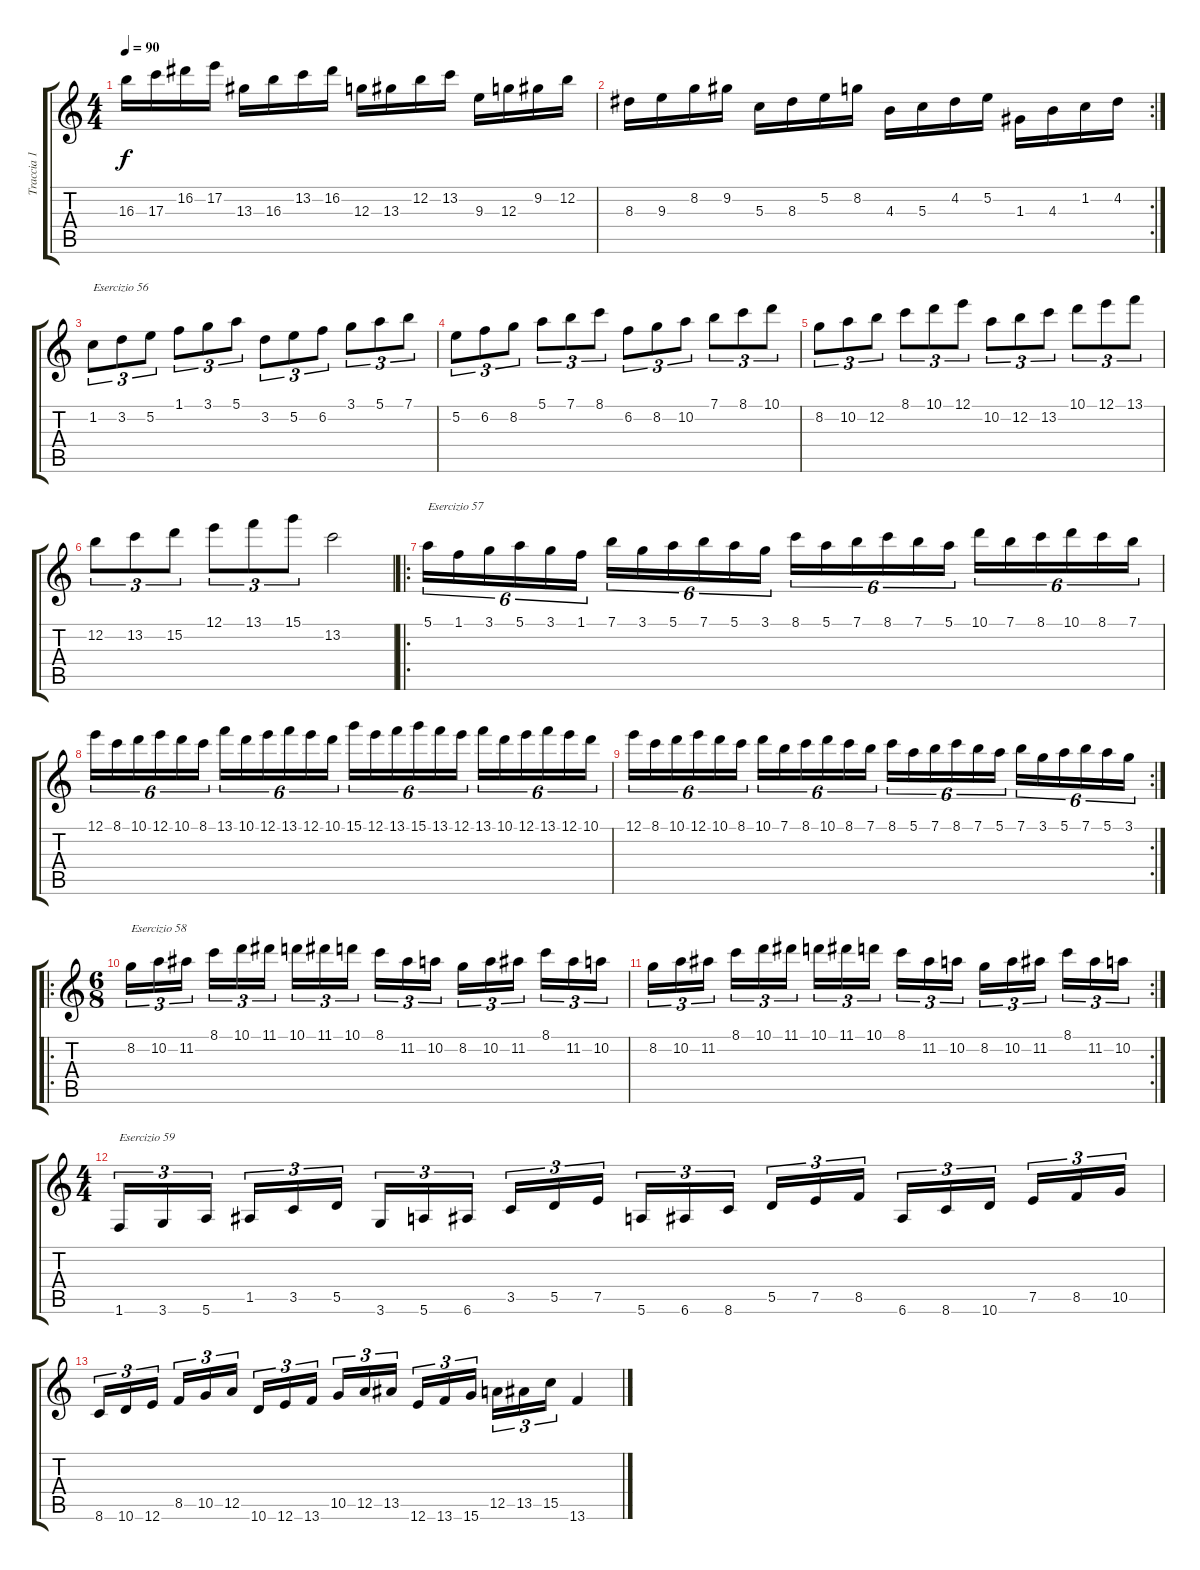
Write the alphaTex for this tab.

\track ("Traccia 1" "Traccia 1") {instrument acousticguitarnylon}
\staff {score tabs}
\tuning (E4 B3 G3 D3 A2 E2) {hide}
\ts (4 4)
\tempo 90
\clef g2
\ks c
16.3.16{dy f} 17.3.16 16.2.16 17.2.16 13.3.16 16.3.16 13.2.16 16.2.16 12.3.16 13.3.16 12.2.16 13.2.16 9.3.16 12.3.16 9.2.16 12.2.16 |
\rc 2
8.3.16 9.3.16 8.2.16 9.2.16 5.3.16 8.3.16 5.2.16 8.2.16 4.3.16 5.3.16 4.2.16 5.2.16 1.3.16 4.3.16 1.2.16 4.2.16 |
1.2.8{tu (3 2) txt "Esercizio 56"} 3.2.8{tu (3 2)} 5.2.8{tu (3 2)} 1.1.8{tu (3 2)} 3.1.8{tu (3 2)} 5.1.8{tu (3 2)} 3.2.8{tu (3 2)} 5.2.8{tu (3 2)} 6.2.8{tu (3 2)} 3.1.8{tu (3 2)} 5.1.8{tu (3 2)} 7.1.8{tu (3 2)} |
5.2.8{tu (3 2)} 6.2.8{tu (3 2)} 8.2.8{tu (3 2)} 5.1.8{tu (3 2)} 7.1.8{tu (3 2)} 8.1.8{tu (3 2)} 6.2.8{tu (3 2)} 8.2.8{tu (3 2)} 10.2.8{tu (3 2)} 7.1.8{tu (3 2)} 8.1.8{tu (3 2)} 10.1.8{tu (3 2)} |
8.2.8{tu (3 2)} 10.2.8{tu (3 2)} 12.2.8{tu (3 2)} 8.1.8{tu (3 2)} 10.1.8{tu (3 2)} 12.1.8{tu (3 2)} 10.2.8{tu (3 2)} 12.2.8{tu (3 2)} 13.2.8{tu (3 2)} 10.1.8{tu (3 2)} 12.1.8{tu (3 2)} 13.1.8{tu (3 2)} |
12.2.8{tu (3 2)} 13.2.8{tu (3 2)} 15.2.8{tu (3 2)} 12.1.8{tu (3 2)} 13.1.8{tu (3 2)} 15.1.8{tu (3 2)} 13.2.2 |
\ro
5.1.16{tu (6 4) txt "Esercizio 57"} 1.1.16{tu (6 4)} 3.1.16{tu (6 4)} 5.1.16{tu (6 4)} 3.1.16{tu (6 4)} 1.1.16{tu (6 4)} 7.1.16{tu (6 4)} 3.1.16{tu (6 4)} 5.1.16{tu (6 4)} 7.1.16{tu (6 4)} 5.1.16{tu (6 4)} 3.1.16{tu (6 4)} 8.1.16{tu (6 4)} 5.1.16{tu (6 4)} 7.1.16{tu (6 4)} 8.1.16{tu (6 4)} 7.1.16{tu (6 4)} 5.1.16{tu (6 4)} 10.1.16{tu (6 4)} 7.1.16{tu (6 4)} 8.1.16{tu (6 4)} 10.1.16{tu (6 4)} 8.1.16{tu (6 4)} 7.1.16{tu (6 4)} |
12.1.16{tu (6 4)} 8.1.16{tu (6 4)} 10.1.16{tu (6 4)} 12.1.16{tu (6 4)} 10.1.16{tu (6 4)} 8.1.16{tu (6 4)} 13.1.16{tu (6 4)} 10.1.16{tu (6 4)} 12.1.16{tu (6 4)} 13.1.16{tu (6 4)} 12.1.16{tu (6 4)} 10.1.16{tu (6 4)} 15.1.16{tu (6 4)} 12.1.16{tu (6 4)} 13.1.16{tu (6 4)} 15.1.16{tu (6 4)} 13.1.16{tu (6 4)} 12.1.16{tu (6 4)} 13.1.16{tu (6 4)} 10.1.16{tu (6 4)} 12.1.16{tu (6 4)} 13.1.16{tu (6 4)} 12.1.16{tu (6 4)} 10.1.16{tu (6 4)} |
\rc 2
12.1.16{tu (6 4)} 8.1.16{tu (6 4)} 10.1.16{tu (6 4)} 12.1.16{tu (6 4)} 10.1.16{tu (6 4)} 8.1.16{tu (6 4)} 10.1.16{tu (6 4)} 7.1.16{tu (6 4)} 8.1.16{tu (6 4)} 10.1.16{tu (6 4)} 8.1.16{tu (6 4)} 7.1.16{tu (6 4)} 8.1.16{tu (6 4)} 5.1.16{tu (6 4)} 7.1.16{tu (6 4)} 8.1.16{tu (6 4)} 7.1.16{tu (6 4)} 5.1.16{tu (6 4)} 7.1.16{tu (6 4)} 3.1.16{tu (6 4)} 5.1.16{tu (6 4)} 7.1.16{tu (6 4)} 5.1.16{tu (6 4)} 3.1.16{tu (6 4)} |
\ro
\ts (6 8)
8.2.16{tu (3 2) txt "Esercizio 58"} 10.2.16{tu (3 2)} 11.2.16{tu (3 2)} 8.1.16{tu (3 2)} 10.1.16{tu (3 2)} 11.1.16{tu (3 2)} 10.1.16{tu (3 2)} 11.1.16{tu (3 2)} 10.1.16{tu (3 2)} 8.1.16{tu (3 2)} 11.2.16{tu (3 2)} 10.2.16{tu (3 2)} 8.2.16{tu (3 2)} 10.2.16{tu (3 2)} 11.2.16{tu (3 2)} 8.1.16{tu (3 2)} 11.2.16{tu (3 2)} 10.2.16{tu (3 2)} |
\rc 2
8.2.16{tu (3 2)} 10.2.16{tu (3 2)} 11.2.16{tu (3 2)} 8.1.16{tu (3 2)} 10.1.16{tu (3 2)} 11.1.16{tu (3 2)} 10.1.16{tu (3 2)} 11.1.16{tu (3 2)} 10.1.16{tu (3 2)} 8.1.16{tu (3 2)} 11.2.16{tu (3 2)} 10.2.16{tu (3 2)} 8.2.16{tu (3 2)} 10.2.16{tu (3 2)} 11.2.16{tu (3 2)} 8.1.16{tu (3 2)} 11.2.16{tu (3 2)} 10.2.16{tu (3 2)} |
\ts (4 4)
1.6.16{tu (3 2) txt "Esercizio 59"} 3.6.16{tu (3 2)} 5.6.16{tu (3 2)} 1.5.16{tu (3 2)} 3.5.16{tu (3 2)} 5.5.16{tu (3 2)} 3.6.16{tu (3 2)} 5.6.16{tu (3 2)} 6.6.16{tu (3 2)} 3.5.16{tu (3 2)} 5.5.16{tu (3 2)} 7.5.16{tu (3 2)} 5.6.16{tu (3 2)} 6.6.16{tu (3 2)} 8.6.16{tu (3 2)} 5.5.16{tu (3 2)} 7.5.16{tu (3 2)} 8.5.16{tu (3 2)} 6.6.16{tu (3 2)} 8.6.16{tu (3 2)} 10.6.16{tu (3 2)} 7.5.16{tu (3 2)} 8.5.16{tu (3 2)} 10.5.16{tu (3 2)} |
8.6.16{tu (3 2)} 10.6.16{tu (3 2)} 12.6.16{tu (3 2)} 8.5.16{tu (3 2)} 10.5.16{tu (3 2)} 12.5.16{tu (3 2)} 10.6.16{tu (3 2)} 12.6.16{tu (3 2)} 13.6.16{tu (3 2)} 10.5.16{tu (3 2)} 12.5.16{tu (3 2)} 13.5.16{tu (3 2)} 12.6.16{tu (3 2)} 13.6.16{tu (3 2)} 15.6.16{tu (3 2)} 12.5.16{tu (3 2)} 13.5.16{tu (3 2)} 15.5.16{tu (3 2)} 13.6.4
